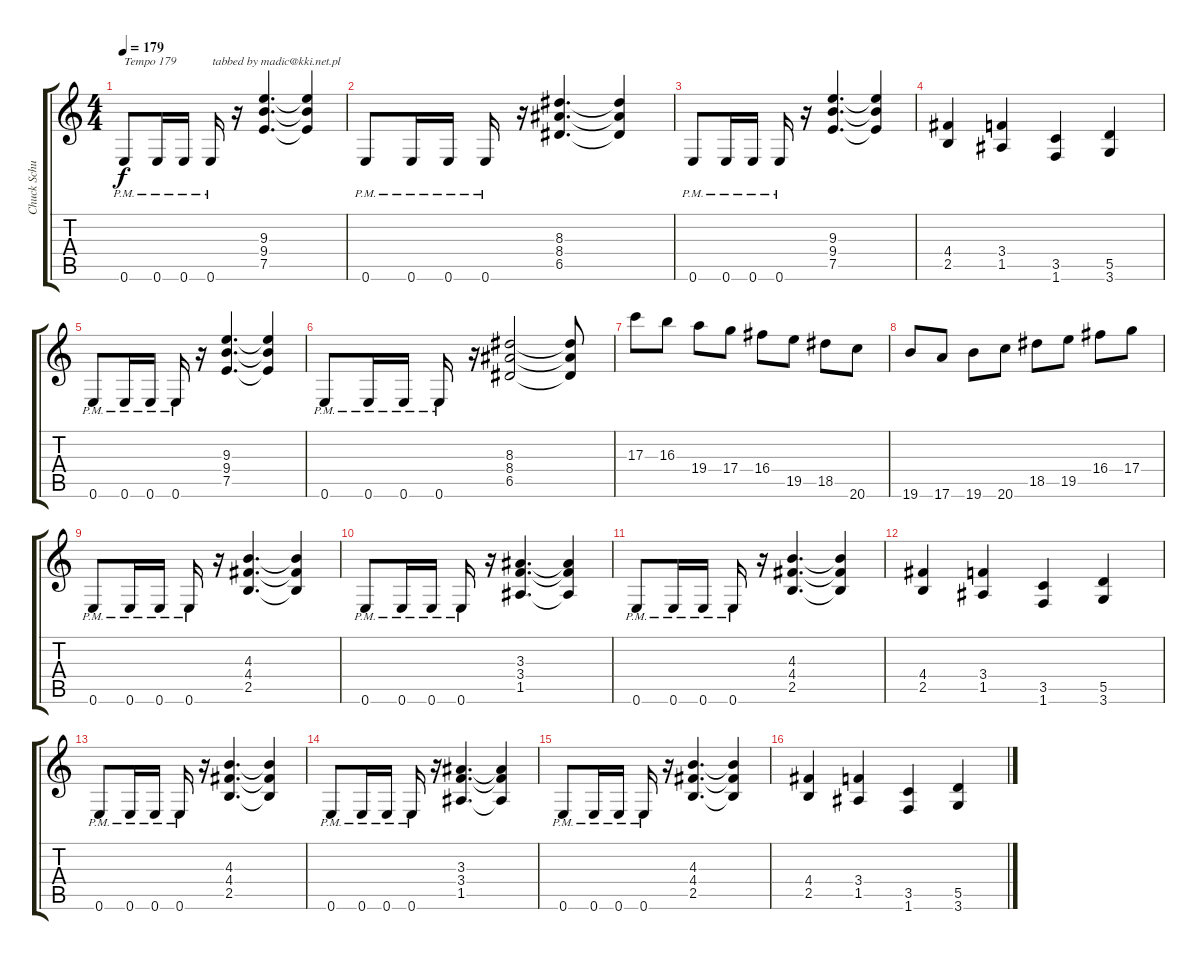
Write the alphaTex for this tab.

\track ("Chuck Schuldiner" "Chuck Schu") {instrument overdrivenguitar}
\staff {score tabs}
\tuning (E4 B3 G3 D3 A2 E2) {hide}
\ts (4 4)
\tempo 179
\clef g2
\ks c
0.6{pm}.8{txt "Tempo 179            tabbed by madic@kki.net.pl" dy f} 0.6{pm}.16 0.6{pm}.16 0.6{pm}.16 r.16 (9.3 9.4 7.5).4{d} (9.3{t} 9.4{t} 7.5{t}).4 |
0.6{pm}.8 0.6{pm}.16 0.6{pm}.16 0.6{pm}.16 r.16 (8.3 8.4 6.5).4{d} (8.3{t} 8.4{t} 6.5{t}).4 |
0.6{pm}.8 0.6{pm}.16 0.6{pm}.16 0.6{pm}.16 r.16 (9.3 9.4 7.5).4{d} (9.3{t} 9.4{t} 7.5{t}).4 |
(4.4 2.5).4 (3.4 1.5).4 (3.5 1.6).4 (5.5 3.6).4 |
0.6{pm}.8 0.6{pm}.16 0.6{pm}.16 0.6{pm}.16 r.16 (9.3 9.4 7.5).4{d} (9.3{t} 9.4{t} 7.5{t}).4 |
0.6{pm}.8 0.6{pm}.16 0.6{pm}.16 0.6{pm}.16 r.16 (8.3 8.4 6.5).2 (8.3{t} 8.4{t} 6.5{t}).8 |
17.3.8 16.3.8 19.4.8 17.4.8 16.4.8 19.5.8 18.5.8 20.6.8 |
19.6.8 17.6.8 19.6.8 20.6.8 18.5.8 19.5.8 16.4.8 17.4.8 |
0.6{pm}.8 0.6{pm}.16 0.6{pm}.16 0.6{pm}.16 r.16 (4.3 4.4 2.5).4{d} (4.3{t} 4.4{t} 2.5{t}).4 |
0.6{pm}.8 0.6{pm}.16 0.6{pm}.16 0.6{pm}.16 r.16 (3.3 3.4 1.5).4{d} (3.3{t} 3.4{t} 1.5{t}).4 |
0.6{pm}.8 0.6{pm}.16 0.6{pm}.16 0.6{pm}.16 r.16 (4.3 4.4 2.5).4{d} (4.3{t} 4.4{t} 2.5{t}).4 |
(4.4 2.5).4 (3.4 1.5).4 (3.5 1.6).4 (5.5 3.6).4 |
0.6{pm}.8 0.6{pm}.16 0.6{pm}.16 0.6{pm}.16 r.16 (4.3 4.4 2.5).4{d} (4.3{t} 4.4{t} 2.5{t}).4 |
0.6{pm}.8 0.6{pm}.16 0.6{pm}.16 0.6{pm}.16 r.16 (3.3 3.4 1.5).4{d} (3.3{t} 3.4{t} 1.5{t}).4 |
0.6{pm}.8 0.6{pm}.16 0.6{pm}.16 0.6{pm}.16 r.16 (4.3 4.4 2.5).4{d} (4.3{t} 4.4{t} 2.5{t}).4 |
(4.4 2.5).4 (3.4 1.5).4 (3.5 1.6).4 (5.5 3.6).4
